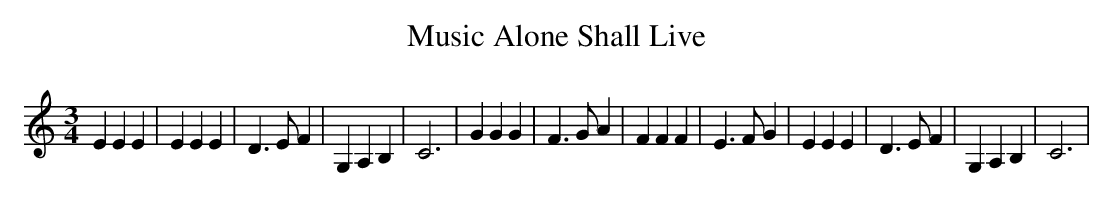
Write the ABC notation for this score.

X:1
T:Music Alone Shall Live
M:3/4
L:1/4
K:C
 E E E| E E E| D3/2 E/2 F| G, A, B,| C3| G G G| F3/2 G/2 A| F F F|\
 E3/2 F/2 G| E E E| D3/2 E/2 F| G, A, B,| C3|
